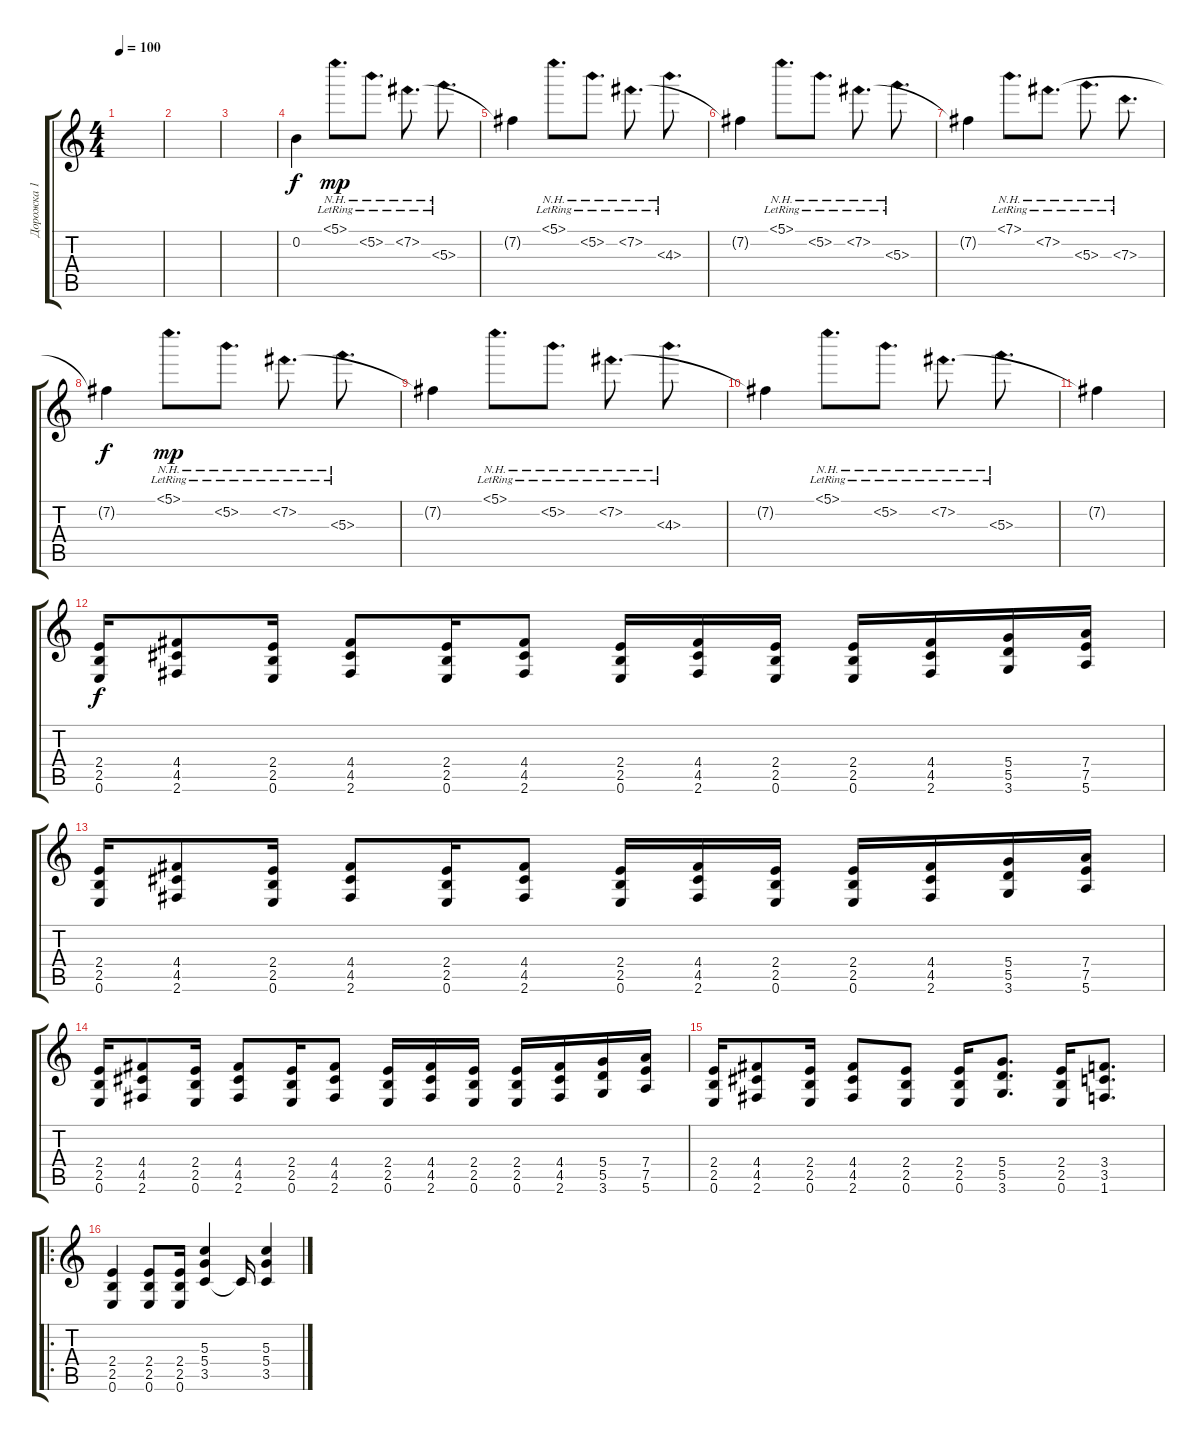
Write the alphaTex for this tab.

\track ("Дорожка 1" "Дорожка 1") {instrument acousticguitarnylon}
\staff {score tabs}
\tuning (E4 B3 G3 D3 A2 E2) {hide}
\ts (4 4)
\tempo 100
\clef g2
\ks c
|
|
|
0.2.4 5.1{nh lr}.8{d dy mp} 5.2{nh lr}.8{d} 7.2{nh lr}.8{d} 5.3{nh lr}.8{d} |
7.2{t}.4 5.1{nh lr}.8{d} 5.2{nh lr}.8{d} 7.2{nh lr}.8{d} 4.3{nh lr}.8{d} |
7.2{t}.4 5.1{nh lr}.8{d} 5.2{nh lr}.8{d} 7.2{nh lr}.8{d} 5.3{nh lr}.8{d} |
7.2{t}.4 7.1{nh lr}.8{d} 7.2{nh lr}.8{d} 5.3{nh lr}.8{d} 7.3{nh lr}.8{d} |
7.2{t}.4{dy f} 5.1{nh lr}.8{d dy mp} 5.2{nh lr}.8{d} 7.2{nh lr}.8{d} 5.3{nh lr}.8{d} |
7.2{t}.4 5.1{nh lr}.8{d} 5.2{nh lr}.8{d} 7.2{nh lr}.8{d} 4.3{nh lr}.8{d} |
7.2{t}.4 5.1{nh lr}.8{d} 5.2{nh lr}.8{d} 7.2{nh lr}.8{d} 5.3{nh lr}.8{d} |
7.2{t}.4{instrument distortionguitar} |
(2.4 2.5 0.6).16{dy f} (4.4 4.5 2.6).8 (2.4 2.5 0.6).16 (4.4 4.5 2.6).8 (2.4 2.5 0.6).16 (4.4 4.5 2.6).8 (2.4 2.5 0.6).16 (4.4 4.5 2.6).16 (2.4 2.5 0.6).16 (2.4 2.5 0.6).16 (4.4 4.5 2.6).16 (5.4 5.5 3.6).16 (7.4 7.5 5.6).16 |
(2.4 2.5 0.6).16 (4.4 4.5 2.6).8 (2.4 2.5 0.6).16 (4.4 4.5 2.6).8 (2.4 2.5 0.6).16 (4.4 4.5 2.6).8 (2.4 2.5 0.6).16 (4.4 4.5 2.6).16 (2.4 2.5 0.6).16 (2.4 2.5 0.6).16 (4.4 4.5 2.6).16 (5.4 5.5 3.6).16 (7.4 7.5 5.6).16 |
(2.4 2.5 0.6).16 (4.4 4.5 2.6).8 (2.4 2.5 0.6).16 (4.4 4.5 2.6).8 (2.4 2.5 0.6).16 (4.4 4.5 2.6).8 (2.4 2.5 0.6).16 (4.4 4.5 2.6).16 (2.4 2.5 0.6).16 (2.4 2.5 0.6).16 (4.4 4.5 2.6).16 (5.4 5.5 3.6).16 (7.4 7.5 5.6).16 |
(2.4 2.5 0.6).16 (4.4 4.5 2.6).8 (2.4 2.5 0.6).16 (4.4 4.5 2.6).8 (2.4 2.5 0.6).8 (2.4 2.5 0.6).16 (5.4 5.5 3.6).8{d} (2.4 2.5 0.6).16 (3.4 3.5 1.6).8{d} |
\ro
(2.4 2.5 0.6).4{instrument distortionguitar} (2.4 2.5 0.6).8 (2.4 2.5 0.6).16 (5.3 5.4 3.5).4 3.5{t}.16 (5.3 5.4 3.5).4
